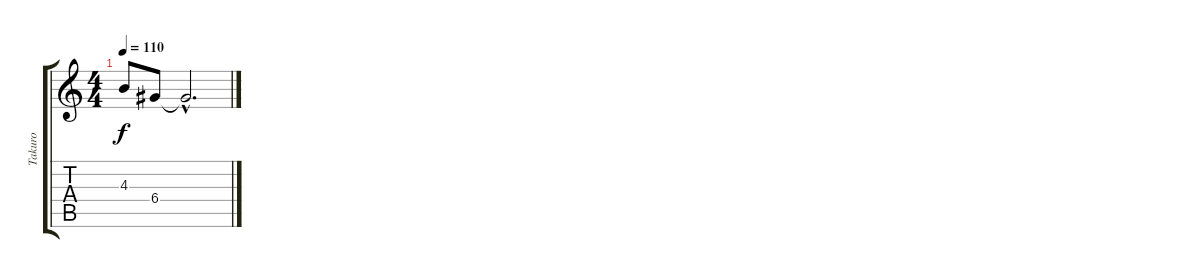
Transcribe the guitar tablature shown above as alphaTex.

\track ("Takuro" "Takuro") {instrument distortionguitar}
\staff {score tabs}
\tuning (E4 B3 G3 D3 A2 E2) {hide}
\ts (4 4)
\tempo 110
\clef g2
\ks c
4.3{t}.8{dy f} 6.4.8 6.4{hac t}.2{d}
